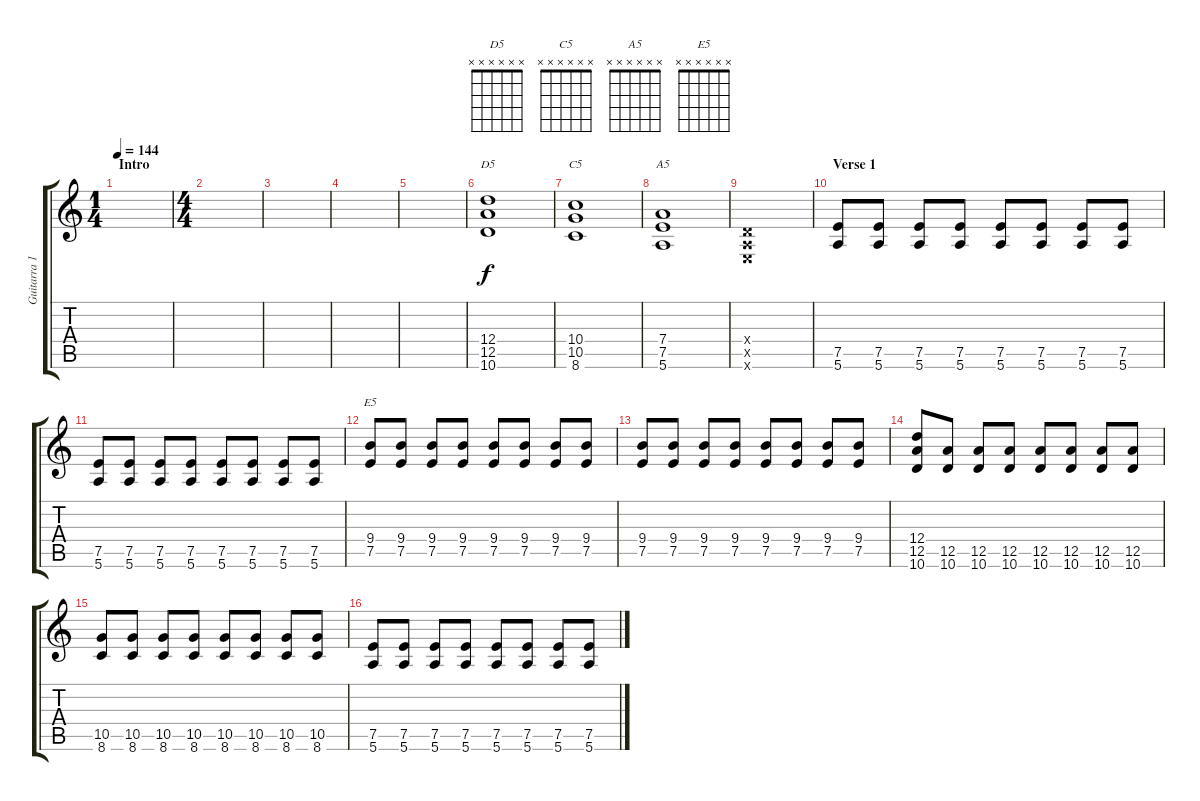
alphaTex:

\track ("Guitarra 1" "Guitarra 1") {instrument overdrivenguitar}
\staff {score tabs}
\tuning (E4 B3 G3 D3 A2 E2) {hide}
\chord ("D5" x x x x x x)
\chord ("C5" x x x x x x)
\chord ("A5" x x x x x x)
\chord ("E5" x x x x x x)
\ts (1 4)
\section ("" "Intro")
\tempo 144
\clef g2
\ks c
|
\ts (4 4)
|
|
|
|
(12.4 12.5 10.6).1{ch "D5"} |
(10.4 10.5 8.6).1{ch "C5"} |
(7.4 7.5 5.6).1{ch "A5"} |
(0.4{x} 0.5{x} 0.6{x}).1 |
\section ("" "Verse 1")
(7.5 5.6).8 (7.5 5.6).8 (7.5 5.6).8 (7.5 5.6).8 (7.5 5.6).8 (7.5 5.6).8 (7.5 5.6).8 (7.5 5.6).8 |
(7.5 5.6).8 (7.5 5.6).8 (7.5 5.6).8 (7.5 5.6).8 (7.5 5.6).8 (7.5 5.6).8 (7.5 5.6).8 (7.5 5.6).8 |
(9.4 7.5).8{ch "E5"} (9.4 7.5).8 (9.4 7.5).8 (9.4 7.5).8 (9.4 7.5).8 (9.4 7.5).8 (9.4 7.5).8 (9.4 7.5).8 |
(9.4 7.5).8 (9.4 7.5).8 (9.4 7.5).8 (9.4 7.5).8 (9.4 7.5).8 (9.4 7.5).8 (9.4 7.5).8 (9.4 7.5).8 |
(12.4 12.5 10.6).8 (12.5 10.6).8 (12.5 10.6).8 (12.5 10.6).8 (12.5 10.6).8 (12.5 10.6).8 (12.5 10.6).8 (12.5 10.6).8 |
(10.5 8.6).8 (10.5 8.6).8 (10.5 8.6).8 (10.5 8.6).8 (10.5 8.6).8 (10.5 8.6).8 (10.5 8.6).8 (10.5 8.6).8 |
(7.5 5.6).8 (7.5 5.6).8 (7.5 5.6).8 (7.5 5.6).8 (7.5 5.6).8 (7.5 5.6).8 (7.5 5.6).8 (7.5 5.6).8
